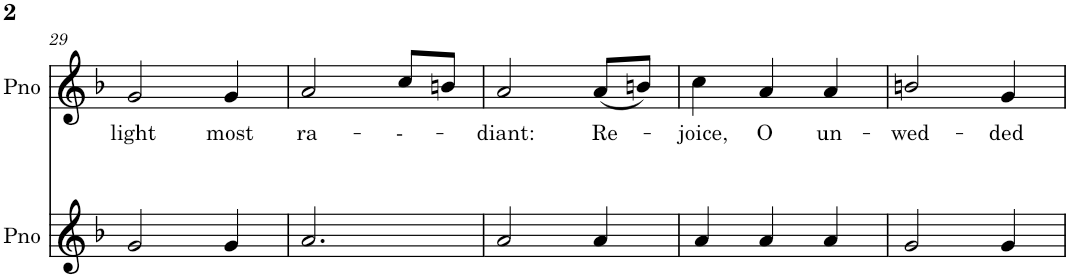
**kern	**kern	**text
*part2	*part1	*part1
*staff2	*staff1	*staff1
*I"Piano	*I"Piano	*
*I'Pno	*I'Pno	*
!!LO:PB:g=z
*clefG2	*clefG2	*
*k[b-]	*k[b-]	*
*M3/4	*M3/4	*
=29	=29	=29
!	!	!LO:LY:b
2g/	2g/	light
!	!	!LO:LY:b
4g/	4g/	most
=30	=30	=30
!	!	!LO:LY:b
2.a/	2a/	ra-
!	!	!LO:LY:b
.	8cc/L	---
.	8bn/J	.
=31	=31	=31
!	!	!LO:LY:b
2a/	2a/	-diant:
!	!	!LO:LY:b
4a/	(8a/L	Re-
.	8bn/J)	.
=32	=32	=32
!	!	!LO:LY:b
4a/	4cc\	-joice,
!	!	!LO:LY:b
4a/	4a/	O
!	!	!LO:LY:b
4a/	4a/	un-
=33	=33	=33
!	!	!LO:LY:b
2g/	2bn/	-wed-
!	!	!LO:LY:b
4g/	4g/	-ded
=	=	=
*-	*-	*-
